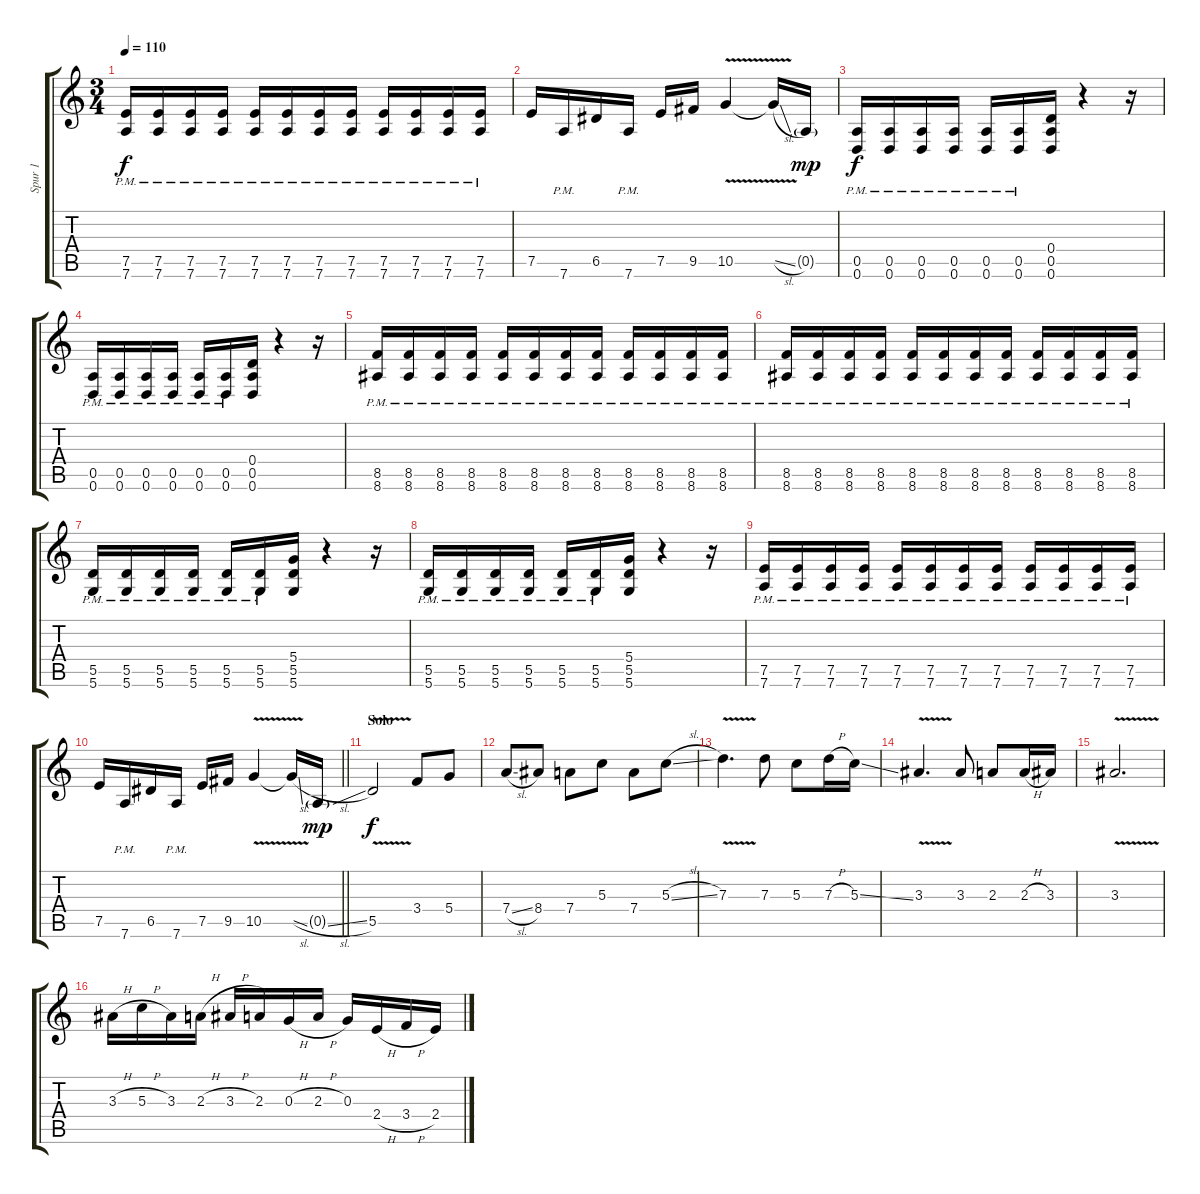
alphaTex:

\track ("Spur 1" "Spur 1") {instrument distortionguitar}
\staff {score tabs}
\tuning (E4 B3 G3 D3 A2 D2) {hide}
\ts (3 4)
\tempo 110
\clef g2
\ks c
(7.5{pm} 7.6{pm}).16{dy f} (7.5{pm} 7.6{pm}).16 (7.5{pm} 7.6{pm}).16 (7.5{pm} 7.6{pm}).16 (7.5{pm} 7.6{pm}).16 (7.5{pm} 7.6{pm}).16 (7.5{pm} 7.6{pm}).16 (7.5{pm} 7.6{pm}).16 (7.5{pm} 7.6{pm}).16 (7.5{pm} 7.6{pm}).16 (7.5{pm} 7.6{pm}).16 (7.5{pm} 7.6{pm}).16 |
7.5.16 7.6{pm}.16 6.5.16 7.6{pm}.16 7.5.16 9.5.16 10.5{v}.4 10.5{sl t}.16 0.5{g}.16{dy mp} |
(0.5{pm} 0.6{pm}).16{dy f} (0.5{pm} 0.6{pm}).16 (0.5{pm} 0.6{pm}).16 (0.5{pm} 0.6{pm}).16 (0.5{pm} 0.6{pm}).16 (0.5{pm} 0.6{pm}).16 (0.4 0.5 0.6).16 r.4 r.16 |
(0.5{pm} 0.6{pm}).16 (0.5{pm} 0.6{pm}).16 (0.5{pm} 0.6{pm}).16 (0.5{pm} 0.6{pm}).16 (0.5{pm} 0.6{pm}).16 (0.5{pm} 0.6{pm}).16 (0.4 0.5 0.6).16 r.4 r.16 |
(8.5{pm} 8.6{pm}).16 (8.5{pm} 8.6{pm}).16 (8.5{pm} 8.6{pm}).16 (8.5{pm} 8.6{pm}).16 (8.5{pm} 8.6{pm}).16 (8.5{pm} 8.6{pm}).16 (8.5{pm} 8.6{pm}).16 (8.5{pm} 8.6{pm}).16 (8.5{pm} 8.6{pm}).16 (8.5{pm} 8.6{pm}).16 (8.5{pm} 8.6{pm}).16 (8.5{pm} 8.6{pm}).16 |
(8.5{pm} 8.6{pm}).16 (8.5{pm} 8.6{pm}).16 (8.5{pm} 8.6{pm}).16 (8.5{pm} 8.6{pm}).16 (8.5{pm} 8.6{pm}).16 (8.5{pm} 8.6{pm}).16 (8.5{pm} 8.6{pm}).16 (8.5{pm} 8.6{pm}).16 (8.5{pm} 8.6{pm}).16 (8.5{pm} 8.6{pm}).16 (8.5{pm} 8.6{pm}).16 (8.5{pm} 8.6{pm}).16 |
(5.5{pm} 5.6{pm}).16 (5.5{pm} 5.6{pm}).16 (5.5{pm} 5.6{pm}).16 (5.5{pm} 5.6{pm}).16 (5.5{pm} 5.6{pm}).16 (5.5{pm} 5.6{pm}).16 (5.4 5.5 5.6).16 r.4 r.16 |
(5.5{pm} 5.6{pm}).16 (5.5{pm} 5.6{pm}).16 (5.5{pm} 5.6{pm}).16 (5.5{pm} 5.6{pm}).16 (5.5{pm} 5.6{pm}).16 (5.5{pm} 5.6{pm}).16 (5.4 5.5 5.6).16 r.4 r.16 |
(7.5{pm} 7.6{pm}).16 (7.5{pm} 7.6{pm}).16 (7.5{pm} 7.6{pm}).16 (7.5{pm} 7.6{pm}).16 (7.5{pm} 7.6{pm}).16 (7.5{pm} 7.6{pm}).16 (7.5{pm} 7.6{pm}).16 (7.5{pm} 7.6{pm}).16 (7.5{pm} 7.6{pm}).16 (7.5{pm} 7.6{pm}).16 (7.5{pm} 7.6{pm}).16 (7.5{pm} 7.6{pm}).16 |
\barLineRight lightlight
7.5.16 7.6{pm}.16 6.5.16 7.6{pm}.16 7.5.16 9.5.16 10.5{v}.4 10.5{sl t}.16 0.5{sl g}.16{dy mp} |
\section ("" "Solo")
5.5{v}.2{dy f volume 16} 3.4.8 5.4.8 |
7.4{sl}.8 8.4.8 7.4.8 5.3.8 7.4.8 5.3{sl}.8 |
7.3{v}.4{d} 7.3.8 5.3.8 7.3{h}.16 5.3{ss}.16 |
3.3{v}.4{d} 3.3.8 2.3.8 2.3{h}.16 3.3.16 |
3.3{v}.2{d} |
3.3{h}.16 5.3{h}.16 3.3.16 2.3{h}.16 3.3{h}.16 2.3.16 0.3{h}.16 2.3{h}.16 0.3.16 2.4{h}.16 3.4{h}.16 2.4.16
